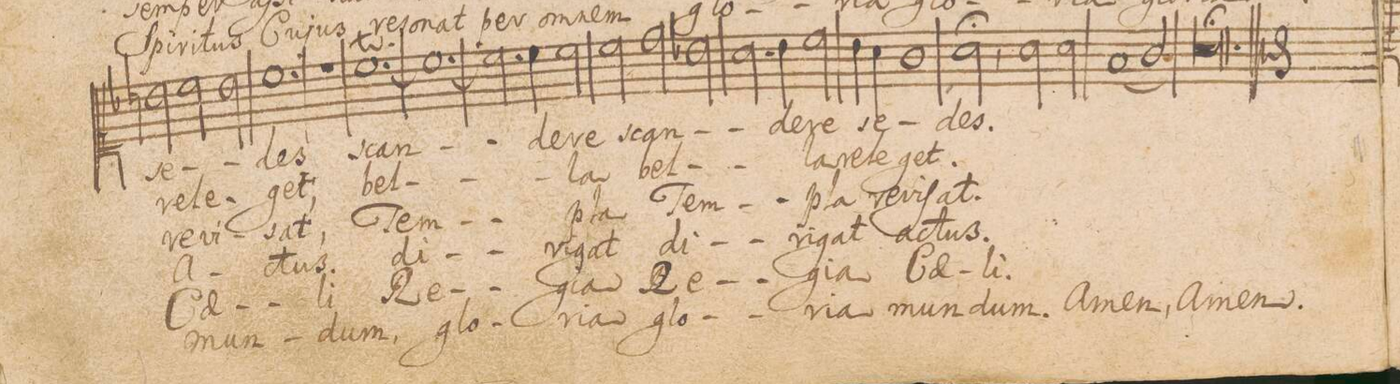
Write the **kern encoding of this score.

**kern	**text	**text	**text	**text	**text	**text
*I"CANTVS.	*	*	*	*	*	*
*clefC1	*	*	*	*	*	*
*k[b-]	*	*	*	*	*	*
*M3/2	*	*	*	*	*	*
=23	=23	=23	=23	=23	=23	=23
2bn\	se-	re-	re-	A-	Cae-	mun-
2cc\	.	-le-	-vi-	.	.	.
2b\	.	.	.	.	.	.
=24	=24	=24	=24	=24	=24	=24
1.cc	-des	-get;	-sat,	-ctus.	-li	-dum,
=25	=25	=25	=25	=25	=25	=25
1.rdd	.	.	.	.	.	.
=26	=26	=26	=26	=26	=26	=26
[<1.ccT	scan-	bel-	Tem-	di-	Re-	glo-
=27	=27	=27	=27	=27	=27	=27
1.cc_<	.	.	.	.	.	.
=28	=28	=28	=28	=28	=28	=28
2.cc\]	.	.	.	.	.	.
4cc\	-de-	.	.	ri-	-gi-	-ri-
2cc\	-re	la	-pla	-gat	-a	-a
=29	=29	=29	=29	=29	=29	=29
2cc\	scan-	bel-	Tem-	di-	Re-	glo-
2dd\	.	.	.	.	.	.
2b-X\	.	.	.	.	.	.
=30	=30	=30	=30	=30	=30	=30
2.a\	.	.	.	.	.	.
4b-\	-de-	.	.	-ri-	gi-	-ri-
2cc\	-re	-la	-pla	-gat	-a	-a
=31	=31	=31	=31	=31	=31	=31
4b-\	se-	re-	re-	.	.	.
4a\	.	.	.	.	.	.
1g	.	-le-	-vi-	a-	Cae-	mun-
=32	=32	=32	=32	=32	=32	=32
2a;,\	-des.	-get.	-ſat.	-ctus.	-li.	-dum.
2a\	.	.	.	.	.	A-
2a\	.	.	.	.	.	-men,
=33	=33	=33	=33	=33	=33	=33
(1f	.	.	.	.	.	A-
2g/)	.	.	.	.	.	.
=34	=34	=34	=34	=34	=34	=34
1.al;	.	.	.	.	.	-men.
==	==	==	==	==	==	==
*-	*-	*-	*-	*-	*-	*-
